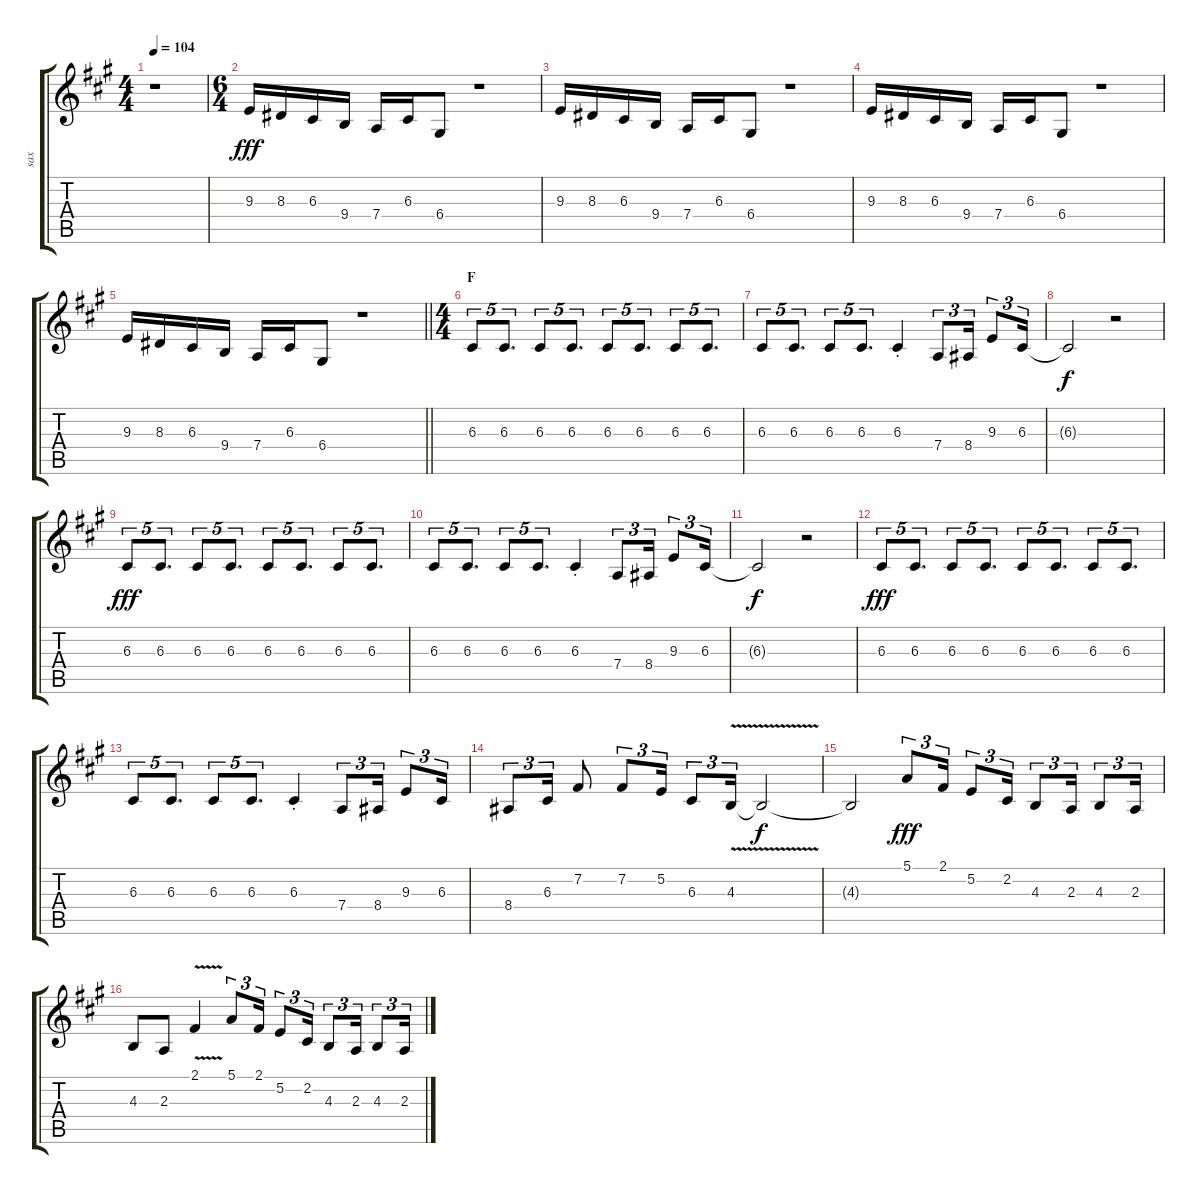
\track ("sax" "sax") {instrument tenorsax}
\staff {score tabs}
\tuning (E4 B3 G3 D3 A2 E2) {hide}
\ts (4 4)
\tempo 104
\clef g2
\ks a
r.1{dy f} |
\ts (6 4)
9.3.16{dy fff} 8.3.16 6.3.16 9.4.16 7.4.16 6.3.16 6.4.8 r.1 |
9.3.16 8.3.16 6.3.16 9.4.16 7.4.16 6.3.16 6.4.8 r.1 |
9.3.16 8.3.16 6.3.16 9.4.16 7.4.16 6.3.16 6.4.8 r.1 |
\barLineRight lightlight
9.3.16 8.3.16 6.3.16 9.4.16 7.4.16 6.3.16 6.4.8 r.1 |
\ts (4 4)
\section ("" "F")
6.3.8{tu (5 4)} 6.3.8{d tu (5 4)} 6.3.8{tu (5 4)} 6.3.8{d tu (5 4)} 6.3.8{tu (5 4)} 6.3.8{d tu (5 4)} 6.3.8{tu (5 4)} 6.3.8{d tu (5 4)} |
6.3.8{tu (5 4)} 6.3.8{d tu (5 4)} 6.3.8{tu (5 4)} 6.3.8{d tu (5 4)} 6.3{st}.4 7.4.8{tu (3 2)} 8.4.16{tu (3 2)} 9.3.8{tu (3 2)} 6.3.16{tu (3 2)} |
6.3{t}.2{dy f} r.2 |
6.3.8{tu (5 4) dy fff} 6.3.8{d tu (5 4)} 6.3.8{tu (5 4)} 6.3.8{d tu (5 4)} 6.3.8{tu (5 4)} 6.3.8{d tu (5 4)} 6.3.8{tu (5 4)} 6.3.8{d tu (5 4)} |
6.3.8{tu (5 4)} 6.3.8{d tu (5 4)} 6.3.8{tu (5 4)} 6.3.8{d tu (5 4)} 6.3{st}.4 7.4.8{tu (3 2)} 8.4.16{tu (3 2)} 9.3.8{tu (3 2)} 6.3.16{tu (3 2)} |
6.3{t}.2{dy f} r.2 |
6.3.8{tu (5 4) dy fff} 6.3.8{d tu (5 4)} 6.3.8{tu (5 4)} 6.3.8{d tu (5 4)} 6.3.8{tu (5 4)} 6.3.8{d tu (5 4)} 6.3.8{tu (5 4)} 6.3.8{d tu (5 4)} |
6.3.8{tu (5 4)} 6.3.8{d tu (5 4)} 6.3.8{tu (5 4)} 6.3.8{d tu (5 4)} 6.3{st}.4 7.4.8{tu (3 2)} 8.4.16{tu (3 2)} 9.3.8{tu (3 2)} 6.3.16{tu (3 2)} |
8.4.8{tu (3 2)} 6.3.16{tu (3 2)} 7.2.8 7.2.8{tu (3 2)} 5.2.16{tu (3 2)} 6.3.8{tu (3 2)} 4.3{v}.16{tu (3 2)} 4.3{t}.2{dy f} |
4.3{t}.2 5.1.8{tu (3 2) dy fff} 2.1.16{tu (3 2)} 5.2.8{tu (3 2)} 2.2.16{tu (3 2)} 4.3.8{tu (3 2)} 2.3.16{tu (3 2)} 4.3.8{tu (3 2)} 2.3.16{tu (3 2)} |
4.3.8 2.3.8 2.1{v}.4 5.1.8{tu (3 2)} 2.1.16{tu (3 2)} 5.2.8{tu (3 2)} 2.2.16{tu (3 2)} 4.3.8{tu (3 2)} 2.3.16{tu (3 2)} 4.3.8{tu (3 2)} 2.3.16{tu (3 2)}
